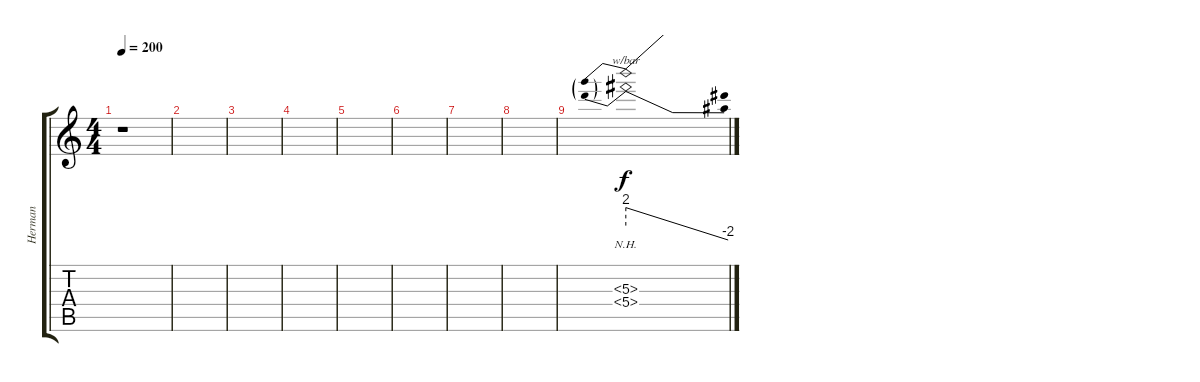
\track ("Herman" "Herman") {instrument overdrivenguitar}
\staff {score tabs}
\tuning (E4 B3 G3 D3 A2 E2) {hide}
\ts (4 4)
\tempo 200
\clef g2
\ks c
r.1{dy f} |
|
|
|
|
|
|
|
(5.3{nh} 5.4{nh}).1{tbe (predivedive default 0 8 60 -8)}
